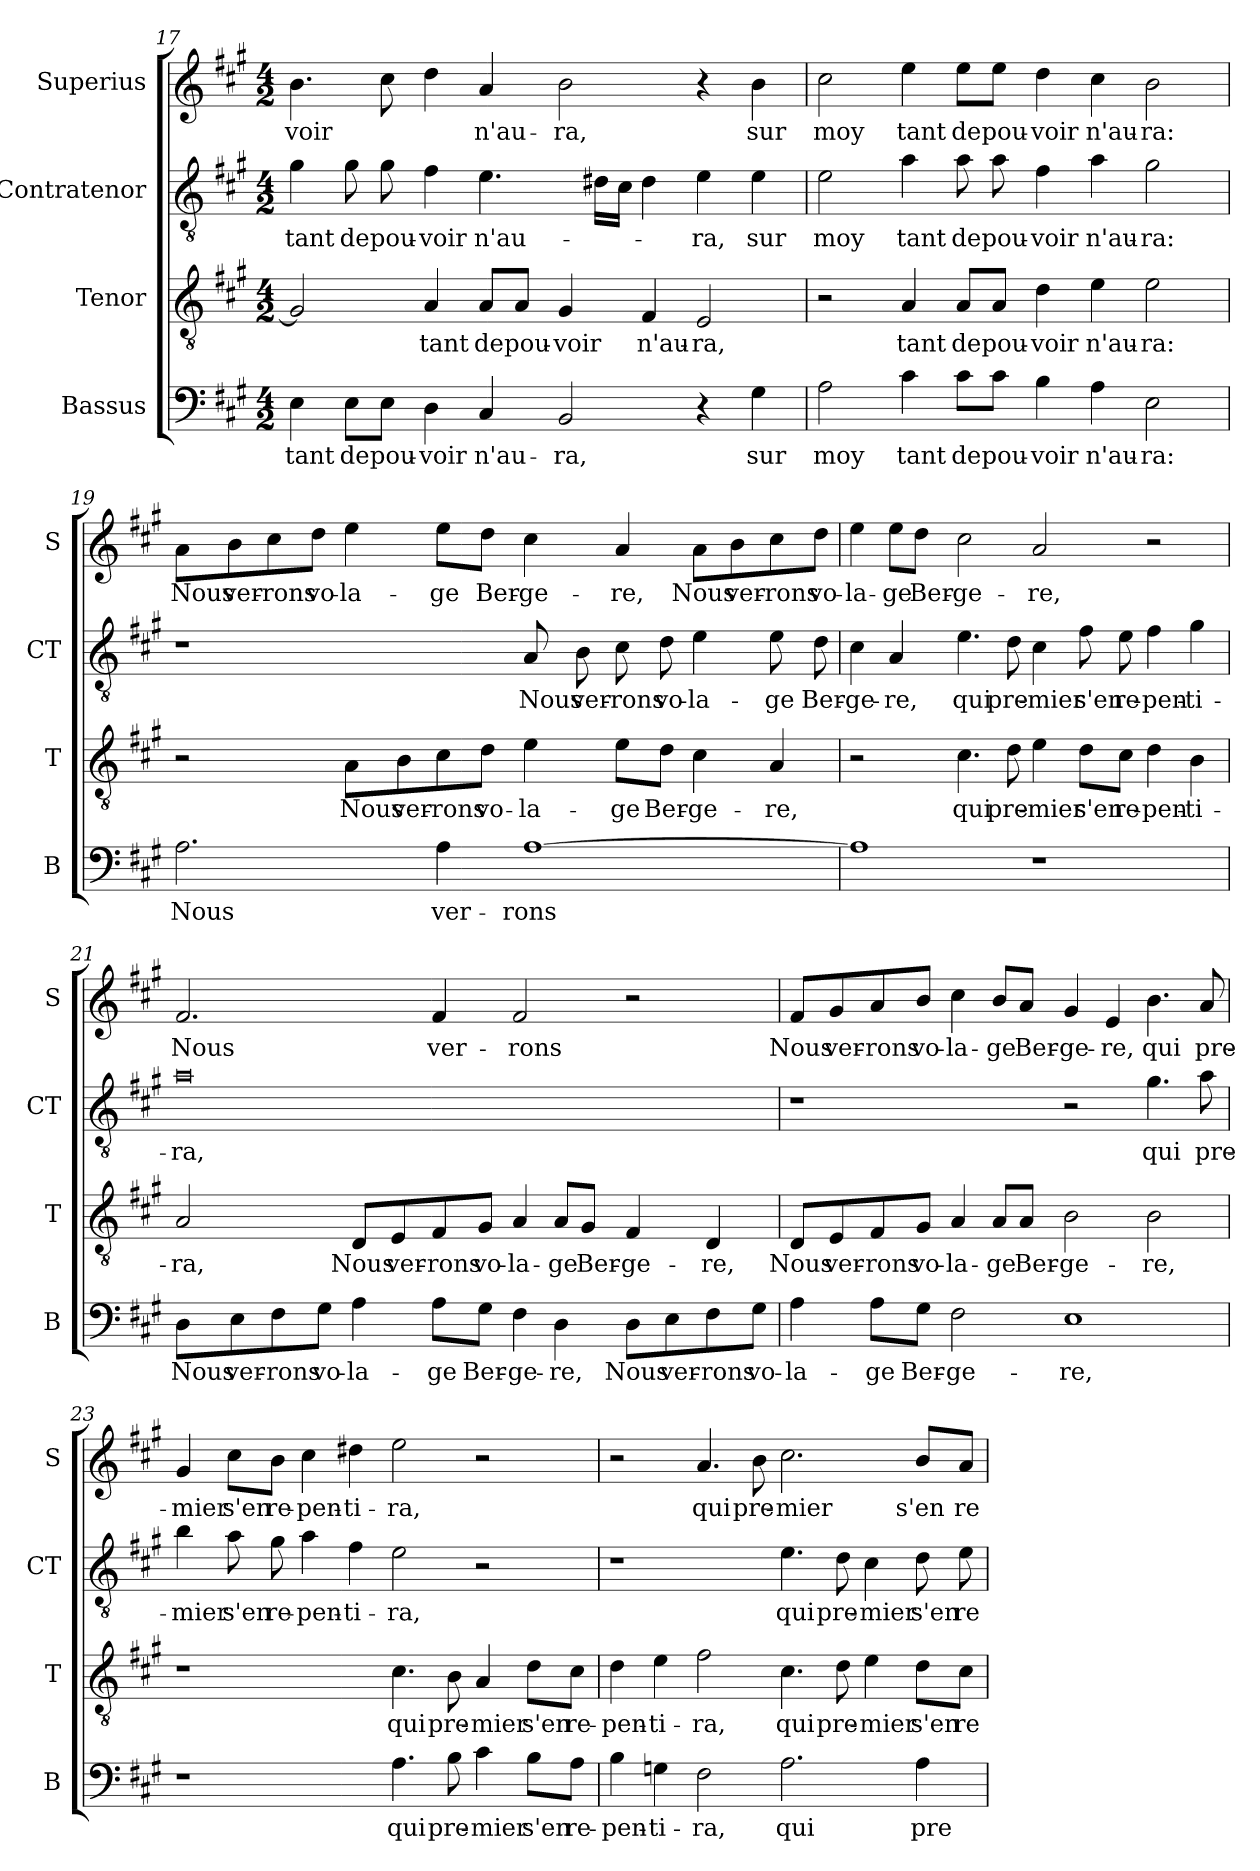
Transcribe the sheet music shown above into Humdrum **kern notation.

**kern	**text	**kern	**text	**kern	**text	**kern	**text
*part4	*part4	*part3	*part3	*part2	*part2	*part1	*part1
*staff4	*staff4	*staff3	*staff3	*staff2	*staff2	*staff1	*staff1
*I"Bassus	*	*I"Tenor	*	*I"Contratenor	*	*I"Superius	*
*I'B	*	*I'T	*	*I'CT	*	*I'S	*
!!LO:LB:g=z
*clefF4	*	*clefGv2	*	*clefGv2	*	*clefG2	*
*k[f#c#g#]	*	*k[f#c#g#]	*	*k[f#c#g#]	*	*k[f#c#g#]	*
*A:	*	*A:	*	*A:	*	*A:	*
*M4/2	*	*M4/2	*	*M4/2	*	*M4/2	*
=17	=17	=17	=17	=17	=17	=17	=17
!	!LO:LY:b	!	!	!	!LO:LY:b	!	!LO:LY:b
4E\	tant	2G#/]	.	4g#\	tant	4.b\	-voir
!	!LO:LY:b	!	!	!	!LO:LY:b	!	!
8E\L	de	.	.	8g#\	de	.	.
!	!LO:LY:b	!	!	!	!LO:LY:b	!	!
8E\J	pou-	.	.	8g#\	pou-	8cc#\	.
!	!LO:LY:b	!	!LO:LY:b	!	!LO:LY:b	!	!
4D\	-voir	4A/	tant	4f#\	-voir	4dd\	.
!	!LO:LY:b	!	!LO:LY:b	!	!LO:LY:b	!	!LO:LY:b
4C#/	n'au-	8A/L	de	4.e\	n'au-	4a/	n'au-
!	!	!	!LO:LY:b	!	!	!	!
.	.	8A/J	pou-	.	.	.	.
!	!LO:LY:b	!	!LO:LY:b	!	!	!	!LO:LY:b
2BB/	-ra,	4G#/	-voir	.	.	2b\	-ra,
.	.	.	.	16d#X\LL	.	.	.
.	.	.	.	16c#\JJ	.	.	.
!	!	!	!LO:LY:b	!	!	!	!
.	.	4F#/	n'au-	4d#\	.	.	.
!	!	!	!LO:LY:b	!	!LO:LY:b	!	!
4r	.	2E/	-ra,	4e\	-ra,	4r	.
!	!LO:LY:b	!	!	!	!LO:LY:b	!	!LO:LY:b
4G#\	sur	.	.	4e\	sur	4b\	sur
=18	=18	=18	=18	=18	=18	=18	=18
!	!LO:LY:b	!	!	!	!LO:LY:b	!	!LO:LY:b
2A\	moy	2r	.	2e\	moy	2cc#\	moy
!	!LO:LY:b	!	!LO:LY:b	!	!LO:LY:b	!	!LO:LY:b
4c#\	tant	4A/	tant	4a\	tant	4ee\	tant
!	!LO:LY:b	!	!LO:LY:b	!	!LO:LY:b	!	!LO:LY:b
8c#\L	de	8A/L	de	8a\	de	8ee\L	de
!	!LO:LY:b	!	!LO:LY:b	!	!LO:LY:b	!	!LO:LY:b
8c#\J	pou-	8A/J	pou-	8a\	pou-	8ee\J	pou-
!	!LO:LY:b	!	!LO:LY:b	!	!LO:LY:b	!	!LO:LY:b
4B\	-voir	4d\	-voir	4f#\	-voir	4dd\	-voir
!	!LO:LY:b	!	!LO:LY:b	!	!LO:LY:b	!	!LO:LY:b
4A\	n'au-	4e\	n'au-	4a\	n'au-	4cc#\	n'au-
!	!LO:LY:b	!	!LO:LY:b	!	!LO:LY:b	!	!LO:LY:b
2E\	-ra:	2e\	-ra:	2g#\	-ra:	2b\	-ra:
!!LO:LB:g=z
=19	=19	=19	=19	=19	=19	=19	=19
!	!LO:LY:b	!	!	!	!	!	!LO:LY:b
2.A\	Nous	2r	.	1r	.	8a\L	Nous
!	!	!	!	!	!	!	!LO:LY:b
.	.	.	.	.	.	8b\	ver-
!	!	!	!	!	!	!	!LO:LY:b
.	.	.	.	.	.	8cc#\	-rons
!	!	!	!	!	!	!	!LO:LY:b
.	.	.	.	.	.	8dd\J	vo-
!	!	!	!LO:LY:b	!	!	!	!LO:LY:b
.	.	8A\L	Nous	.	.	4ee\	-la-
!	!	!	!LO:LY:b	!	!	!	!
.	.	8B\	ver-	.	.	.	.
!	!LO:LY:b	!	!LO:LY:b	!	!	!	!LO:LY:b
4A\	ver-	8c#\	-rons	.	.	8ee\L	-ge
!	!	!	!LO:LY:b	!	!	!	!LO:LY:b
.	.	8d\J	vo-	.	.	8dd\J	Ber-
!	!LO:LY:b	!	!LO:LY:b	!	!LO:LY:b	!	!LO:LY:b
[1A	-rons	4e\	-la-	8A/	Nous	4cc#\	-ge-
!	!	!	!	!	!LO:LY:b	!	!
.	.	.	.	8B\	ver-	.	.
!	!	!	!LO:LY:b	!	!LO:LY:b	!	!LO:LY:b
.	.	8e\L	-ge	8c#\	-rons	4a/	-re,
!	!	!	!LO:LY:b	!	!LO:LY:b	!	!
.	.	8d\J	Ber-	8d\	vo-	.	.
!	!	!	!LO:LY:b	!	!LO:LY:b	!	!LO:LY:b
.	.	4c#\	-ge-	4e\	-la-	8a\L	Nous
!	!	!	!	!	!	!	!LO:LY:b
.	.	.	.	.	.	8b\	ver-
!	!	!	!LO:LY:b	!	!LO:LY:b	!	!LO:LY:b
.	.	4A/	-re,	8e\	-ge	8cc#\	-rons
!	!	!	!	!	!LO:LY:b	!	!LO:LY:b
.	.	.	.	8d\	Ber-	8dd\J	vo-
=20	=20	=20	=20	=20	=20	=20	=20
!	!	!	!	!	!LO:LY:b	!	!LO:LY:b
1A]	.	2r	.	4c#\	-ge-	4ee\	-la-
!	!	!	!	!	!LO:LY:b	!	!LO:LY:b
.	.	.	.	4A/	-re,	8ee\L	-ge
!	!	!	!	!	!	!	!LO:LY:b
.	.	.	.	.	.	8dd\J	Ber-
!	!	!	!LO:LY:b	!	!LO:LY:b	!	!LO:LY:b
.	.	4.c#\	qui	4.e\	qui	2cc#\	-ge-
!	!	!	!LO:LY:b	!	!LO:LY:b	!	!
.	.	8d\	pre-	8d\	pre-	.	.
!	!	!	!LO:LY:b	!	!LO:LY:b	!	!LO:LY:b
1r	.	4e\	-mier	4c#\	-mier	2a/	-re,
!	!	!	!LO:LY:b	!	!LO:LY:b	!	!
.	.	8d\L	s'en	8f#\	s'en	.	.
!	!	!	!LO:LY:b	!	!LO:LY:b	!	!
.	.	8c#\J	re-	8e\	re-	.	.
!	!	!	!LO:LY:b	!	!LO:LY:b	!	!
.	.	4d\	-pen-	4f#\	-pen-	2r	.
!	!	!	!LO:LY:b	!	!LO:LY:b	!	!
.	.	4B\	-ti-	4g#\	-ti-	.	.
!!LO:PB:g=z
=21	=21	=21	=21	=21	=21	=21	=21
!	!LO:LY:b	!	!LO:LY:b	!	!LO:LY:b	!	!LO:LY:b
8D\L	Nous	2A/	-ra,	0a	-ra,	2.f#/	Nous
!	!LO:LY:b	!	!	!	!	!	!
8E\	ver-	.	.	.	.	.	.
!	!LO:LY:b	!	!	!	!	!	!
8F#\	-rons	.	.	.	.	.	.
!	!LO:LY:b	!	!	!	!	!	!
8G#\J	vo-	.	.	.	.	.	.
!	!LO:LY:b	!	!LO:LY:b	!	!	!	!
4A\	-la-	8D/L	Nous	.	.	.	.
!	!	!	!LO:LY:b	!	!	!	!
.	.	8E/	ver-	.	.	.	.
!	!LO:LY:b	!	!LO:LY:b	!	!	!	!LO:LY:b
8A\L	-ge	8F#/	-rons	.	.	4f#/	ver-
!	!LO:LY:b	!	!LO:LY:b	!	!	!	!
8G#\J	Ber-	8G#/J	vo-	.	.	.	.
!	!LO:LY:b	!	!LO:LY:b	!	!	!	!LO:LY:b
4F#\	-ge-	4A/	-la-	.	.	2f#/	-rons
!	!LO:LY:b	!	!LO:LY:b	!	!	!	!
4D\	-re,	8A/L	-ge	.	.	.	.
!	!	!	!LO:LY:b	!	!	!	!
.	.	8G#/J	Ber-	.	.	.	.
!	!LO:LY:b	!	!LO:LY:b	!	!	!	!
8D\L	Nous	4F#/	-ge-	.	.	2r	.
!	!LO:LY:b	!	!	!	!	!	!
8E\	ver-	.	.	.	.	.	.
!	!LO:LY:b	!	!LO:LY:b	!	!	!	!
8F#\	-rons	4D/	-re,	.	.	.	.
!	!LO:LY:b	!	!	!	!	!	!
8G#\J	vo-	.	.	.	.	.	.
=22	=22	=22	=22	=22	=22	=22	=22
!	!LO:LY:b	!	!LO:LY:b	!	!	!	!LO:LY:b
4A\	-la-	8D/L	Nous	1r	.	8f#/L	Nous
!	!	!	!LO:LY:b	!	!	!	!LO:LY:b
.	.	8E/	ver-	.	.	8g#/	ver-
!	!LO:LY:b	!	!LO:LY:b	!	!	!	!LO:LY:b
8A\L	-ge	8F#/	-rons	.	.	8a/	-rons
!	!LO:LY:b	!	!LO:LY:b	!	!	!	!LO:LY:b
8G#\J	Ber-	8G#/J	vo-	.	.	8b/J	vo-
!	!LO:LY:b	!	!LO:LY:b	!	!	!	!LO:LY:b
2F#\	-ge-	4A/	-la-	.	.	4cc#\	-la-
!	!	!	!LO:LY:b	!	!	!	!LO:LY:b
.	.	8A/L	-ge	.	.	8b/L	-ge
!	!	!	!LO:LY:b	!	!	!	!LO:LY:b
.	.	8A/J	Ber-	.	.	8a/J	Ber-
!	!LO:LY:b	!	!LO:LY:b	!	!	!	!LO:LY:b
1E	-re,	2B\	-ge-	2r	.	4g#/	-ge-
!	!	!	!	!	!	!	!LO:LY:b
.	.	.	.	.	.	4e/	-re,
!	!	!	!LO:LY:b	!	!LO:LY:b	!	!LO:LY:b
.	.	2B\	-re,	4.g#\	qui	4.b\	qui
!	!	!	!	!	!LO:LY:b	!	!LO:LY:b
.	.	.	.	8a\	pre-	8a/	pre-
!!LO:LB:g=z
=23	=23	=23	=23	=23	=23	=23	=23
!	!	!	!	!	!LO:LY:b	!	!LO:LY:b
1r	.	1r	.	4b\	-mier	4g#/	-mier
!	!	!	!	!	!LO:LY:b	!	!LO:LY:b
.	.	.	.	8a\	s'en	8cc#\L	s'en
!	!	!	!	!	!LO:LY:b	!	!LO:LY:b
.	.	.	.	8g#\	re-	8b\J	re-
!	!	!	!	!	!LO:LY:b	!	!LO:LY:b
.	.	.	.	4a\	-pen-	4cc#\	-pen-
!	!	!	!	!	!LO:LY:b	!	!LO:LY:b
.	.	.	.	4f#\	-ti-	4dd#X\	-ti-
!	!LO:LY:b	!	!LO:LY:b	!	!LO:LY:b	!	!LO:LY:b
4.A\	qui	4.c#\	qui	2e\	-ra,	2ee\	-ra,
!	!LO:LY:b	!	!LO:LY:b	!	!	!	!
8B\	pre-	8B\	pre-	.	.	.	.
!	!LO:LY:b	!	!LO:LY:b	!	!	!	!
4c#\	-mier	4A/	-mier	2r	.	2r	.
!	!LO:LY:b	!	!LO:LY:b	!	!	!	!
8B\L	s'en	8d\L	s'en	.	.	.	.
!	!LO:LY:b	!	!LO:LY:b	!	!	!	!
8A\J	re-	8c#\J	re-	.	.	.	.
=24	=24	=24	=24	=24	=24	=24	=24
!	!LO:LY:b	!	!LO:LY:b	!	!	!	!
4B\	-pen-	4d\	-pen-	1r	.	2r	.
!	!LO:LY:b	!	!LO:LY:b	!	!	!	!
4Gn\	-ti-	4e\	-ti-	.	.	.	.
!	!LO:LY:b	!	!LO:LY:b	!	!	!	!LO:LY:b
2F#\	-ra,	2f#\	-ra,	.	.	4.a/	qui
!	!	!	!	!	!	!	!LO:LY:b
.	.	.	.	.	.	8b\	pre-
!	!LO:LY:b	!	!LO:LY:b	!	!LO:LY:b	!	!LO:LY:b
2.A\	qui	4.c#\	qui	4.e\	qui	2.cc#\	-mier
!	!	!	!LO:LY:b	!	!LO:LY:b	!	!
.	.	8d\	pre-	8d\	pre-	.	.
!	!	!	!LO:LY:b	!	!LO:LY:b	!	!
.	.	4e\	-mier	4c#\	-mier	.	.
!	!LO:LY:b	!	!LO:LY:b	!	!LO:LY:b	!	!LO:LY:b
4A\	pre-	8d\L	s'en	8d\	s'en	8b/L	s'en
!	!	!	!LO:LY:b	!	!LO:LY:b	!	!LO:LY:b
.	.	8c#\J	re-	8e\	re-	8a/J	re-
=	=	=	=	=	=	=	=
*-	*-	*-	*-	*-	*-	*-	*-
